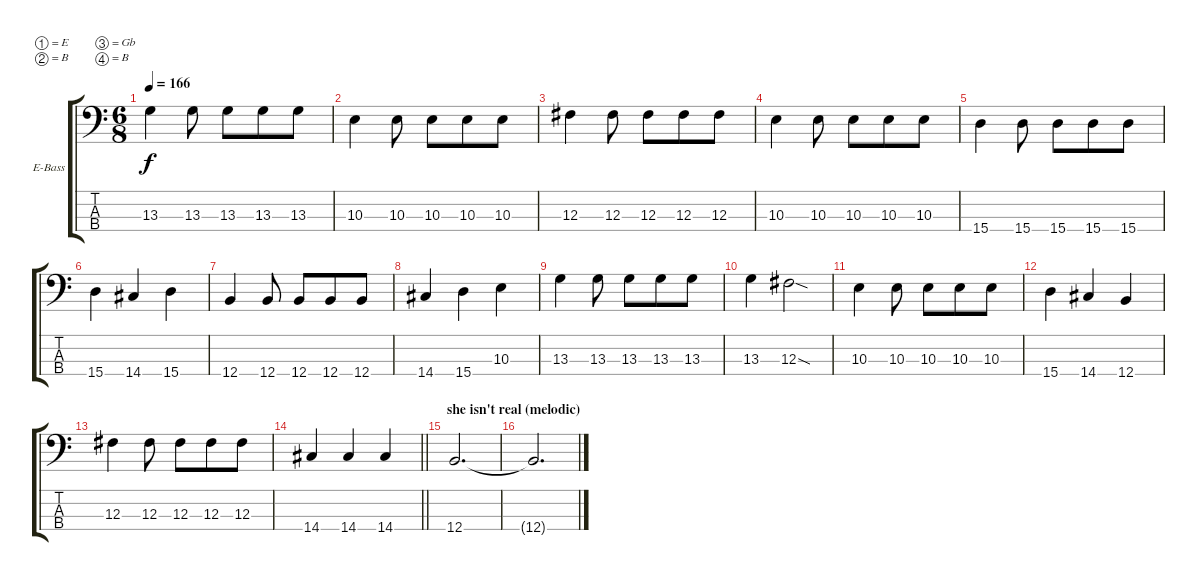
\bracketExtendMode groupsimilarinstruments
\firstSystemTrackNameOrientation horizontal
\otherSystemsTrackNameOrientation horizontal
\track ("Bass" "E-Bass") {instrument electricbassfinger}
\staff {score tabs}
\tuning (E2 B1 Gb1 B0)
\ts (6 8)
\tempo 166
\clef f4
\ks c
13.3.4{dy f} 13.3.8 13.3.8 13.3.8 13.3.8 |
10.3.4 10.3.8 10.3.8 10.3.8 10.3.8 |
12.3.4 12.3.8 12.3.8 12.3.8 12.3.8 |
10.3.4 10.3.8 10.3.8 10.3.8 10.3.8 |
15.4.4 15.4.8 15.4.8 15.4.8 15.4.8 |
15.4.4 14.4.4 15.4.4 |
12.4.4 12.4.8 12.4.8 12.4.8 12.4.8 |
14.4.4 15.4.4 10.3.4 |
13.3.4 13.3.8 13.3.8 13.3.8 13.3.8 |
13.3.4 12.3{sod}.2 |
10.3.4 10.3.8 10.3.8 10.3.8 10.3.8 |
15.4.4 14.4.4 12.4.4 |
12.3.4 12.3.8 12.3.8 12.3.8 12.3.8 |
\barLineRight lightlight
14.4.4 14.4.4 14.4.4 |
\section ("" "she isn't real (melodic)")
12.4.2{d} |
12.4{t}.2{d}
